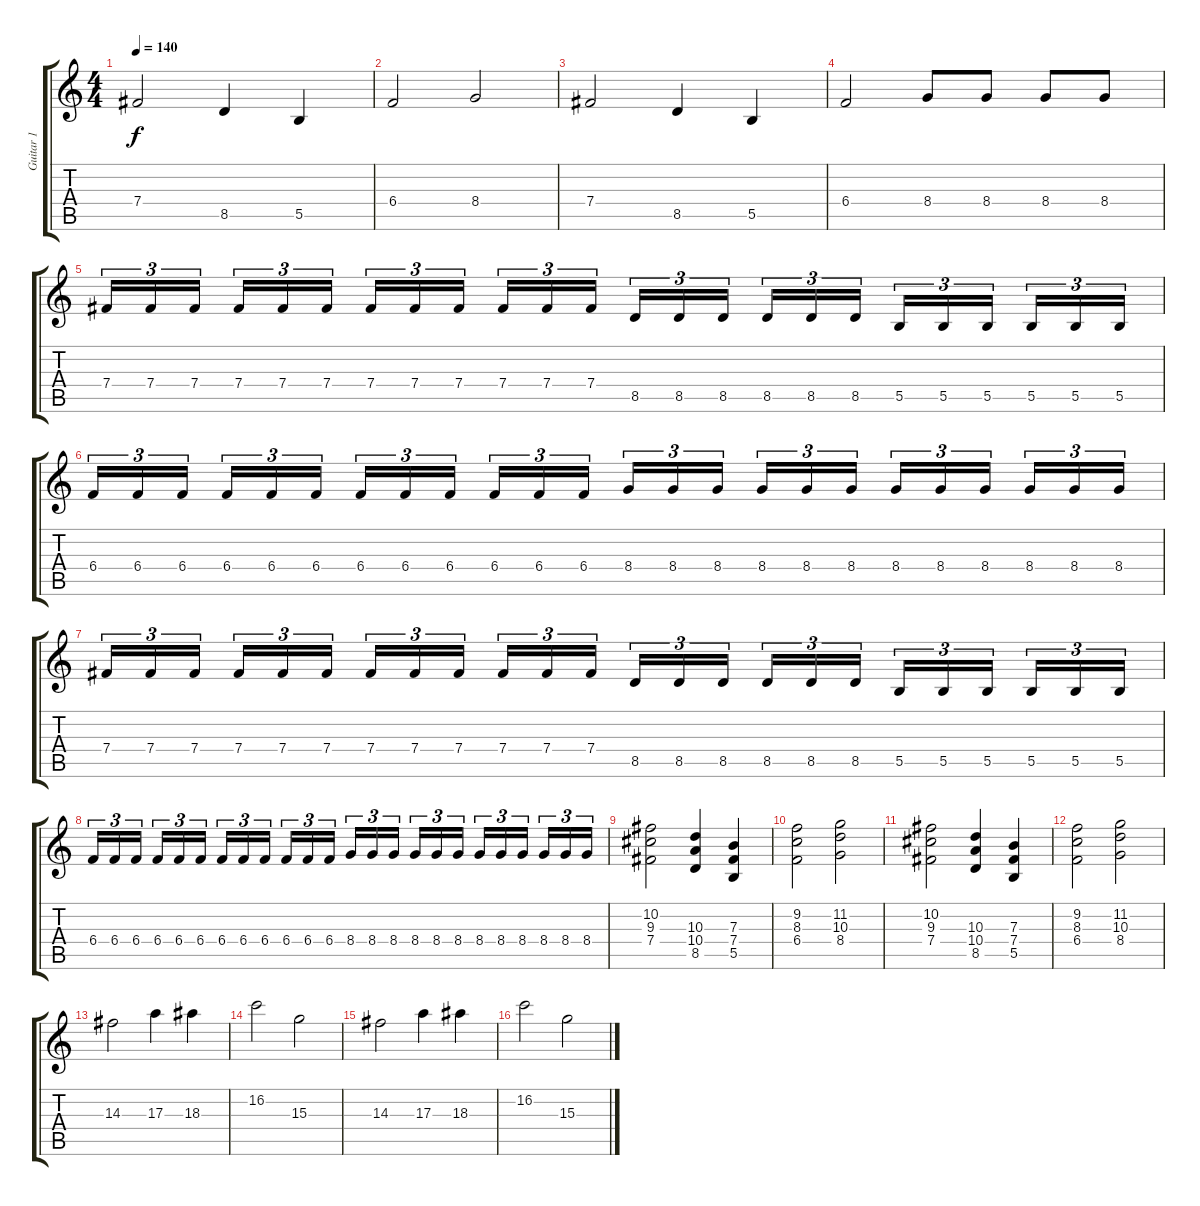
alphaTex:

\track ("Guitar 1" "Guitar 1") {instrument distortionguitar}
\staff {score tabs}
\tuning (Db4 Ab3 E3 B2 Gb2 B1) {hide}
\ts (4 4)
\tempo 140
\clef g2
\ks c
7.4.2{dy f} 8.5.4 5.5.4 |
6.4.2 8.4.2 |
7.4.2 8.5.4 5.5.4 |
6.4.2 8.4.8 8.4.8 8.4.8 8.4.8 |
7.4.16{tu (3 2)} 7.4.16{tu (3 2)} 7.4.16{tu (3 2) beam splitsecondary} 7.4.16{tu (3 2)} 7.4.16{tu (3 2)} 7.4.16{tu (3 2)} 7.4.16{tu (3 2)} 7.4.16{tu (3 2)} 7.4.16{tu (3 2) beam splitsecondary} 7.4.16{tu (3 2)} 7.4.16{tu (3 2)} 7.4.16{tu (3 2)} 8.5.16{tu (3 2)} 8.5.16{tu (3 2)} 8.5.16{tu (3 2) beam splitsecondary} 8.5.16{tu (3 2)} 8.5.16{tu (3 2)} 8.5.16{tu (3 2)} 5.5.16{tu (3 2)} 5.5.16{tu (3 2)} 5.5.16{tu (3 2) beam splitsecondary} 5.5.16{tu (3 2)} 5.5.16{tu (3 2)} 5.5.16{tu (3 2)} |
6.4.16{tu (3 2)} 6.4.16{tu (3 2)} 6.4.16{tu (3 2) beam splitsecondary} 6.4.16{tu (3 2)} 6.4.16{tu (3 2)} 6.4.16{tu (3 2)} 6.4.16{tu (3 2)} 6.4.16{tu (3 2)} 6.4.16{tu (3 2) beam splitsecondary} 6.4.16{tu (3 2)} 6.4.16{tu (3 2)} 6.4.16{tu (3 2)} 8.4.16{tu (3 2)} 8.4.16{tu (3 2)} 8.4.16{tu (3 2) beam splitsecondary} 8.4.16{tu (3 2)} 8.4.16{tu (3 2)} 8.4.16{tu (3 2)} 8.4.16{tu (3 2)} 8.4.16{tu (3 2)} 8.4.16{tu (3 2) beam splitsecondary} 8.4.16{tu (3 2)} 8.4.16{tu (3 2)} 8.4.16{tu (3 2)} |
7.4.16{tu (3 2)} 7.4.16{tu (3 2)} 7.4.16{tu (3 2) beam splitsecondary} 7.4.16{tu (3 2)} 7.4.16{tu (3 2)} 7.4.16{tu (3 2)} 7.4.16{tu (3 2)} 7.4.16{tu (3 2)} 7.4.16{tu (3 2) beam splitsecondary} 7.4.16{tu (3 2)} 7.4.16{tu (3 2)} 7.4.16{tu (3 2)} 8.5.16{tu (3 2)} 8.5.16{tu (3 2)} 8.5.16{tu (3 2) beam splitsecondary} 8.5.16{tu (3 2)} 8.5.16{tu (3 2)} 8.5.16{tu (3 2)} 5.5.16{tu (3 2)} 5.5.16{tu (3 2)} 5.5.16{tu (3 2) beam splitsecondary} 5.5.16{tu (3 2)} 5.5.16{tu (3 2)} 5.5.16{tu (3 2)} |
6.4.16{tu (3 2)} 6.4.16{tu (3 2)} 6.4.16{tu (3 2) beam splitsecondary} 6.4.16{tu (3 2)} 6.4.16{tu (3 2)} 6.4.16{tu (3 2)} 6.4.16{tu (3 2)} 6.4.16{tu (3 2)} 6.4.16{tu (3 2) beam splitsecondary} 6.4.16{tu (3 2)} 6.4.16{tu (3 2)} 6.4.16{tu (3 2)} 8.4.16{tu (3 2)} 8.4.16{tu (3 2)} 8.4.16{tu (3 2) beam splitsecondary} 8.4.16{tu (3 2)} 8.4.16{tu (3 2)} 8.4.16{tu (3 2)} 8.4.16{tu (3 2)} 8.4.16{tu (3 2)} 8.4.16{tu (3 2) beam splitsecondary} 8.4.16{tu (3 2)} 8.4.16{tu (3 2)} 8.4.16{tu (3 2)} |
(10.2 9.3 7.4).2 (10.3 10.4 8.5).4 (7.3 7.4 5.5).4 |
(9.2 8.3 6.4).2 (11.2 10.3 8.4).2 |
(10.2 9.3 7.4).2 (10.3 10.4 8.5).4 (7.3 7.4 5.5).4 |
(9.2 8.3 6.4).2 (11.2 10.3 8.4).2 |
14.3.2 17.3.4 18.3.4 |
16.2.2 15.3.2 |
14.3.2 17.3.4 18.3.4 |
16.2.2 15.3.2
